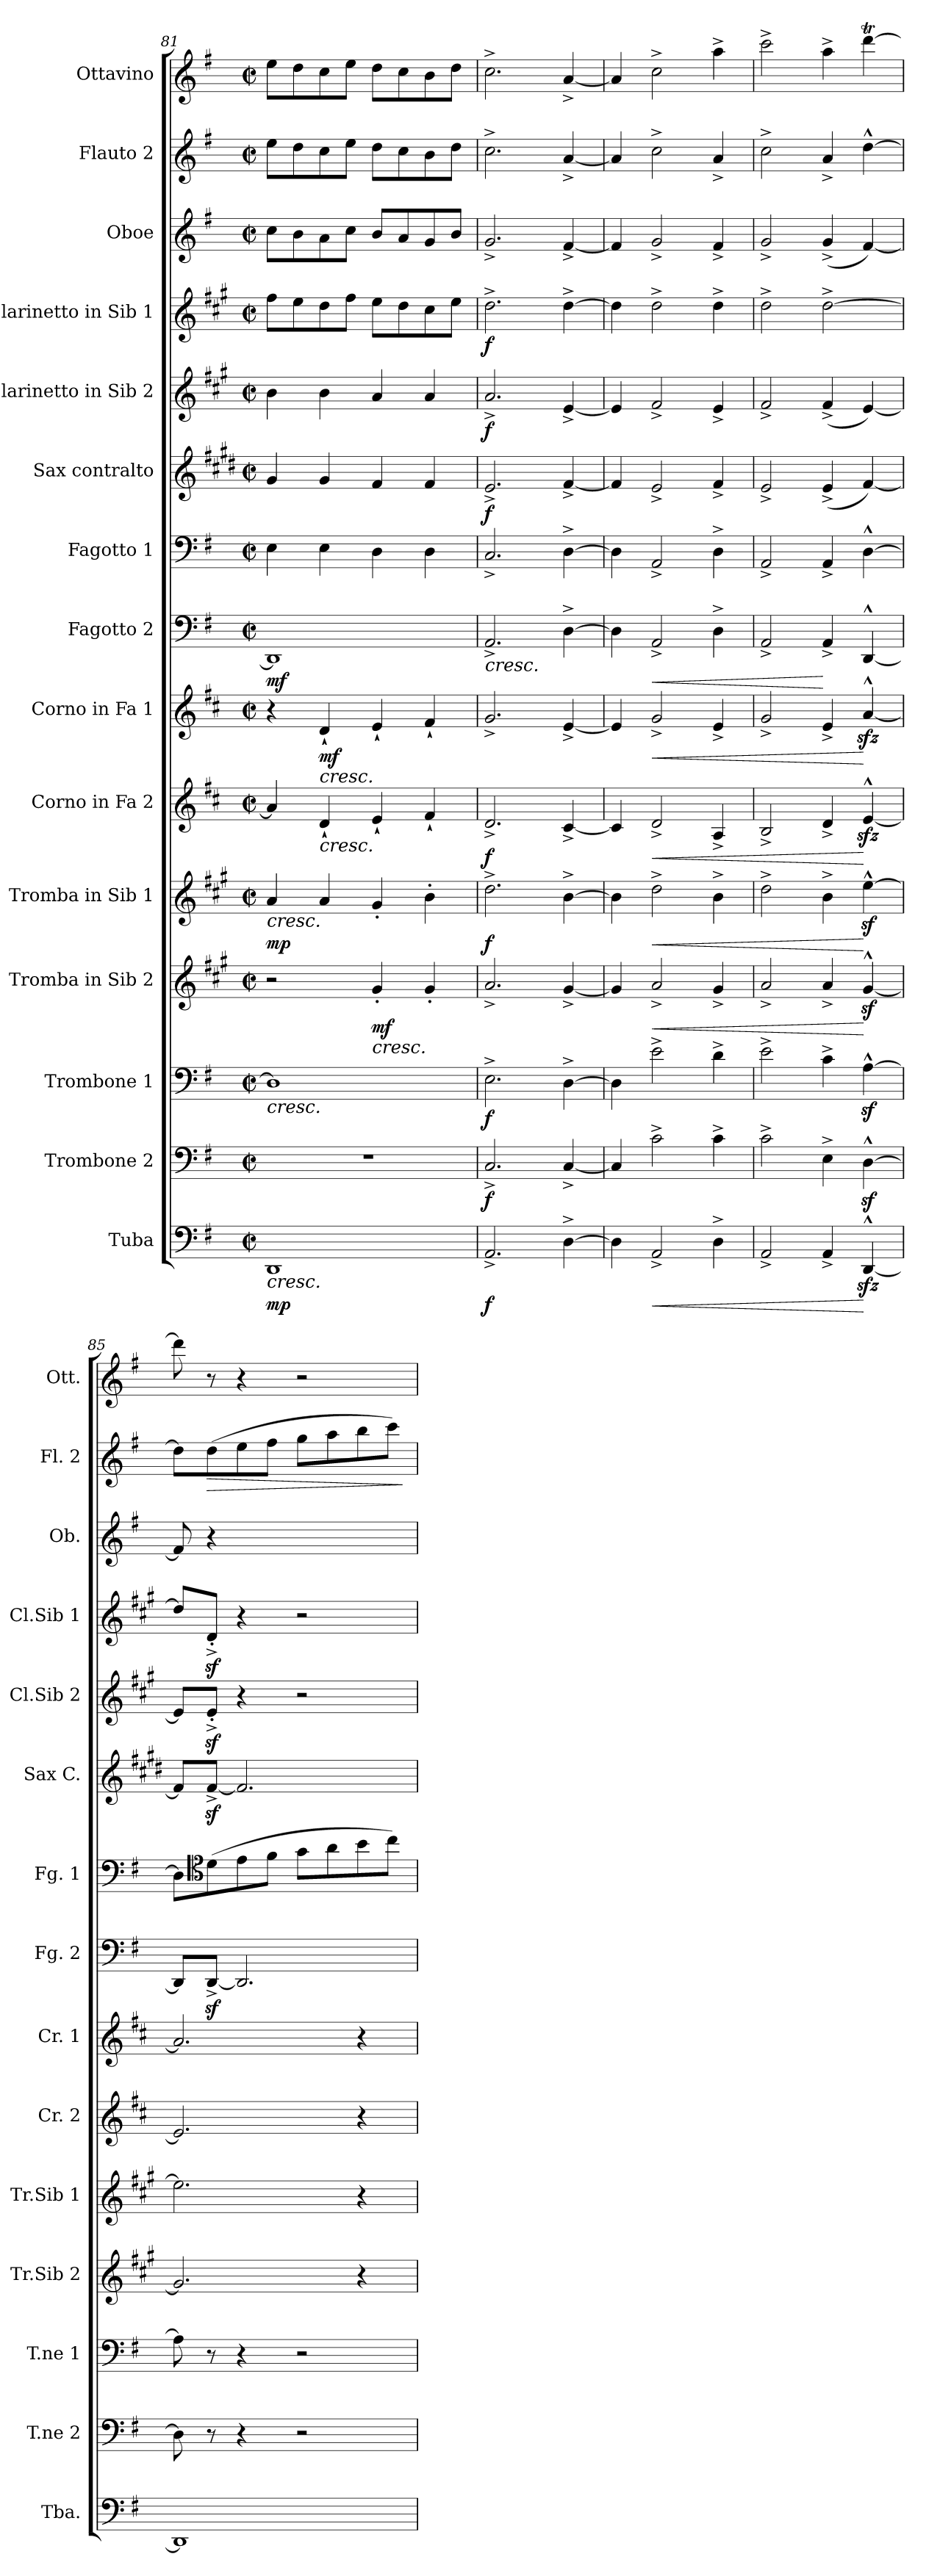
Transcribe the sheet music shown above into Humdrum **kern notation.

**kern	**dynam	**kern	**dynam	**kern	**dynam	**kern	**dynam	**kern	**dynam	**kern	**dynam	**kern	**dynam	**kern	**dynam	**kern	**kern	**dynam	**kern	**dynam	**kern	**dynam	**kern	**kern	**dynam	**kern
*part15	*part15	*part14	*part14	*part13	*part13	*part12	*part12	*part11	*part11	*part10	*part10	*part9	*part9	*part8	*part8	*part7	*part6	*part6	*part5	*part5	*part4	*part4	*part3	*part2	*part2	*part1
*staff15	*staff15	*staff14	*staff14	*staff13	*staff13	*staff12	*staff12	*staff11	*staff11	*staff10	*staff10	*staff9	*staff9	*staff8	*staff8	*staff7	*staff6	*staff6	*staff5	*staff5	*staff4	*staff4	*staff3	*staff2	*staff2	*staff1
*I"Tuba	*	*I"Trombone 2	*	*I"Trombone 1	*	*I"Tromba in Sib 2	*	*I"Tromba in Sib 1	*	*I"Corno in Fa 2	*	*I"Corno in Fa 1	*	*I"Fagotto 2	*	*I"Fagotto 1	*I"Sax contralto	*	*I"Clarinetto in Sib 2	*	*I"Clarinetto in Sib 1	*	*I"Oboe	*I"Flauto 2	*	*I"Ottavino
*I'Tba.	*	*I'T.ne 2	*	*I'T.ne 1	*	*I'Tr.Sib 2	*	*I'Tr.Sib 1	*	*I'Cr. 2	*	*I'Cr. 1	*	*I'Fg. 2	*	*I'Fg. 1	*I'Sax C.	*	*I'Cl.Sib 2	*	*I'Cl.Sib 1	*	*I'Ob.	*I'Fl. 2	*	*I'Ott.
*clefF4	*	*clefF4	*	*clefF4	*	*clefG2	*	*clefG2	*	*clefG2	*	*clefG2	*	*clefF4	*	*clefF4	*clefG2	*	*clefG2	*	*clefG2	*	*clefG2	*clefG2	*	*clefG2
*	*	*	*	*	*	*ITrd1c2	*	*ITrd1c2	*	*ITrd4c7	*	*ITrd4c7	*	*	*	*	*ITrd5c9	*	*ITrd1c2	*	*ITrd1c2	*	*	*	*	*
*k[f#]	*	*k[f#]	*	*k[f#]	*	*k[f#]	*	*k[f#]	*	*k[f#]	*	*k[f#]	*	*k[f#]	*	*k[f#]	*k[f#]	*	*k[f#]	*	*k[f#]	*	*k[f#]	*k[f#]	*	*k[f#]
*G:	*	*G:	*	*G:	*	*G:	*	*G:	*	*G:	*	*G:	*	*G:	*	*G:	*G:	*	*G:	*	*G:	*	*G:	*G:	*	*G:
*M2/2	*	*M2/2	*	*M2/2	*	*M2/2	*	*M2/2	*	*M2/2	*	*M2/2	*	*M2/2	*	*M2/2	*M2/2	*	*M2/2	*	*M2/2	*	*M2/2	*M2/2	*	*M2/2
*met(c|)	*	*met(c|)	*	*met(c|)	*	*met(c|)	*	*met(c|)	*	*met(c|)	*	*met(c|)	*	*met(c|)	*	*met(c|)	*met(c|)	*	*met(c|)	*	*met(c|)	*	*met(c|)	*met(c|)	*	*met(c|)
=81	=81	=81	=81	=81	=81	=81	=81	=81	=81	=81	=81	=81	=81	=81	=81	=81	=81	=81	=81	=81	=81	=81	=81	=81	=81	=81
!	!LO:HP:b	!	!	!	!LO:HP:b	!	!	!	!LO:HP:b	!	!	!	!	!	!	!	!	!	!	!	!	!	!	!	!	!
!	!LO:DY:n=1:b	!	!	!	!	!	!	!	!LO:DY:n=1:b	!	!	!	!	!	!LO:DY:b	!	!	!	!	!	!	!	!	!	!	!
1DD	< mp	1r	.	1D]	<	2r	.	4g/	< mp	4d/]	.	4r	.	1DD]	mf	4E\	4B/	.	4a\	.	8ee\L	.	8cc\L	8ee\L	.	8ee\L
.	.	.	.	.	.	.	.	.	.	.	.	.	.	.	.	.	.	.	.	.	8dd\	.	8b\	8dd\	.	8dd\
!	!	!	!	!	!	!	!	!	!	!	!LO:HP:b	!	!LO:HP:b	!	!	!	!	!	!	!	!	!	!	!	!	!
!	!	!	!	!	!	!	!	!	!	!	!	!	!LO:DY:n=1:b	!	!	!	!	!	!	!	!	!	!	!	!	!
.	.	.	.	.	.	.	.	4g/	.	4G`/	<	4G`/	< mf	.	.	4E\	4B/	.	4a\	.	8cc\	.	8a\	8cc\	.	8cc\
.	.	.	.	.	.	.	.	.	.	.	.	.	.	.	.	.	.	.	.	.	8ee\J	.	8cc\J	8ee\J	.	8ee\J
!	!	!	!	!	!	!	!LO:HP:b	!	!	!	!	!	!	!	!	!	!	!	!	!	!	!	!	!	!	!
!	!	!	!	!	!	!	!LO:DY:n=1:b	!	!	!	!	!	!	!	!	!	!	!	!	!	!	!	!	!	!	!
.	.	.	.	.	.	4f#'/	< mf	4f#'/	.	4A`/	.	4A`/	.	.	.	4D\	4A/	.	4g/	.	8dd\L	.	8b/L	8dd\L	.	8dd\L
.	.	.	.	.	.	.	.	.	.	.	.	.	.	.	.	.	.	.	.	.	8cc\	.	8a/	8cc\	.	8cc\
.	.	.	.	.	.	4f#'/	.	4a'\	.	4B`/	.	4B`/	.	.	.	4D\	4A/	.	4g/	.	8b\	.	8g/	8b\	.	8b\
.	.	.	.	.	.	.	.	.	.	.	.	.	.	.	.	.	.	.	.	.	8dd\J	.	8b/J	8dd\J	.	8dd\J
=82	=82	=82	=82	=82	=82	=82	=82	=82	=82	=82	=82	=82	=82	=82	=82	=82	=82	=82	=82	=82	=82	=82	=82	=82	=82	=82
!	!LO:DY:b	!	!LO:DY:b	!	!LO:DY:b	!	!	!	!LO:DY:b	!	!LO:DY:b	!	!	!	!LO:HP:b	!	!	!LO:DY:b	!	!LO:DY:b	!	!LO:DY:b	!	!	!	!
2.AA^/	f	2.C^/	f	2.E^\	f	2.g^/	.	2.cc^\	f	2.G^/	f	2.c^/	.	2.AA^/	<	2.C^/	2.G^/	f	2.g^/	f	2.cc^\	f	2.g^/	2.cc^\	.	2.cc^\
[4D^\	.	[4C^/	.	[4D^\	.	[4f#^/	.	[4a^\	.	[4F#^/	.	[4A^/	.	[4D^\	.	[4D^\	[4A^/	.	[4d^/	.	[4cc^\	.	[4f#^/	[4a^/	.	[4a^/
=83	=83	=83	=83	=83	=83	=83	=83	=83	=83	=83	=83	=83	=83	=83	=83	=83	=83	=83	=83	=83	=83	=83	=83	=83	=83	=83
4D\]	.	4C/]	.	4D\]	.	4f#/]	.	4a\]	.	4F#/]	.	4A/]	.	4D\]	.	4D\]	4A/]	.	4d/]	.	4cc\]	.	4f#/]	4a/]	.	4a/]
!	!LO:HP:b	!	!	!	!	!	!LO:HP:b	!	!LO:HP:b	!	!LO:HP:b	!	!LO:HP:b	!	!LO:HP:b	!	!	!	!	!	!	!	!	!	!	!
2AA^/	<	2c^\	.	2e^\	.	2g^/	<	2cc^\	<	2G^/	<	2c^/	<	2AA^/	<	2AA^/	2G^/	.	2e^/	.	2cc^\	.	2g^/	2cc^\	.	2cc^\
4D^\	.	4c^\	.	4d^\	.	4f#^/	.	4a^\	.	4D^/	.	4A^/	.	4D^\	.	4D^\	4A^/	.	4d^/	.	4cc^\	.	4f#^/	4a^/	.	4aa^\
=84	=84	=84	=84	=84	=84	=84	=84	=84	=84	=84	=84	=84	=84	=84	=84	=84	=84	=84	=84	=84	=84	=84	=84	=84	=84	=84
2AA^/	.	2c^\	.	2e^\	.	2g^/	.	2cc^\	.	2E^/	.	2c^/	.	2AA^/	.	2AA^/	2G^/	.	2e^/	.	2cc^\	.	2g^/	2cc^\	.	2ccc^\
4AA^/	.	4E^\	.	4c^\	.	4g^/	.	4a^\	.	4G^/	.	4A^/	.	4AA^/	[	4AA^/	(4G^/	.	(4e^/	.	[2cc^\	.	(4g^/	4a^/	.	4aa^\
[4DDzz<^^/	[	[4Dz<^^\	.	[4Az<^^\	[	[4f#z<^^/	[	[4ddz<^^\	[	[4Azz<^^/	[	[4dzz<^^/	[	[4DD^^/	.	[4D^^\	[4A/)	.	[4d/)	.	.	.	[4f#/)	[4dd^^\	.	[4dddT\
!!LO:PB:g=z
=85	=85	=85	=85	=85	=85	=85	=85	=85	=85	=85	=85	=85	=85	=85	=85	=85	=85	=85	=85	=85	=85	=85	=85	=85	=85	=85
1DD]	.	8D\]	.	8A\]	.	2.f#/]	.	2.dd\]	.	2.A/]	.	2.d/]	.	8DD/L]	.	8D\L]	8A/L]	.	8d/L]	.	8cc/L]	.	8f#/]	8dd\L]	.	8ddd\]
*	*	*	*	*	*	*	*	*	*	*	*	*	*	*	*	*clefC4	*	*	*	*	*	*	*	*	*	*
!	!	!	!	!	!	!	!	!	!	!	!	!	!	!	!	!	!	!	!	!	!	!	!	!	!LO:HP:b	!
.	.	8r	.	8r	.	.	.	.	.	.	.	.	.	[8DDz<^/J	.	(>8d\	[8Az<^/J	.	8dz<^'/J	.	8cz<^'/J	.	4r	(>8dd\	>	8r
.	.	4r	.	4r	.	.	.	.	.	.	.	.	.	2.DD/]	.	8e\	2.A/]	.	4r	.	4r	.	.	8ee\	.	4r
.	.	.	.	.	.	.	.	.	.	.	.	.	.	.	.	8f#\J	.	.	.	.	.	.	2ryy	8ff#\J	.	.
.	.	2r	.	2r	.	.	.	.	.	.	.	.	.	.	.	8g\L	.	.	2r	.	2r	.	.	8gg\L	.	2r
.	.	.	.	.	.	.	.	.	.	.	.	.	.	.	.	8a\	.	.	.	.	.	.	.	8aa\	.	.
.	.	.	.	.	.	4r	[	4r	[	4r	[	4r	[	.	.	8b\	.	.	.	.	.	.	.	8bb\	.	.
.	.	.	.	.	.	.	.	.	.	.	.	.	.	.	.	8cc\J)	.	.	.	.	.	.	8ryy	8ccc\J)	.	.
.	[	.	.	.	.	.	.	.	.	.	.	.	.	.	[	.	.	.	.	.	.	.	.	.	]	.
=	=	=	=	=	=	=	=	=	=	=	=	=	=	=	=	=	=	=	=	=	=	=	=	=	=	=
*-	*-	*-	*-	*-	*-	*-	*-	*-	*-	*-	*-	*-	*-	*-	*-	*-	*-	*-	*-	*-	*-	*-	*-	*-	*-	*-
